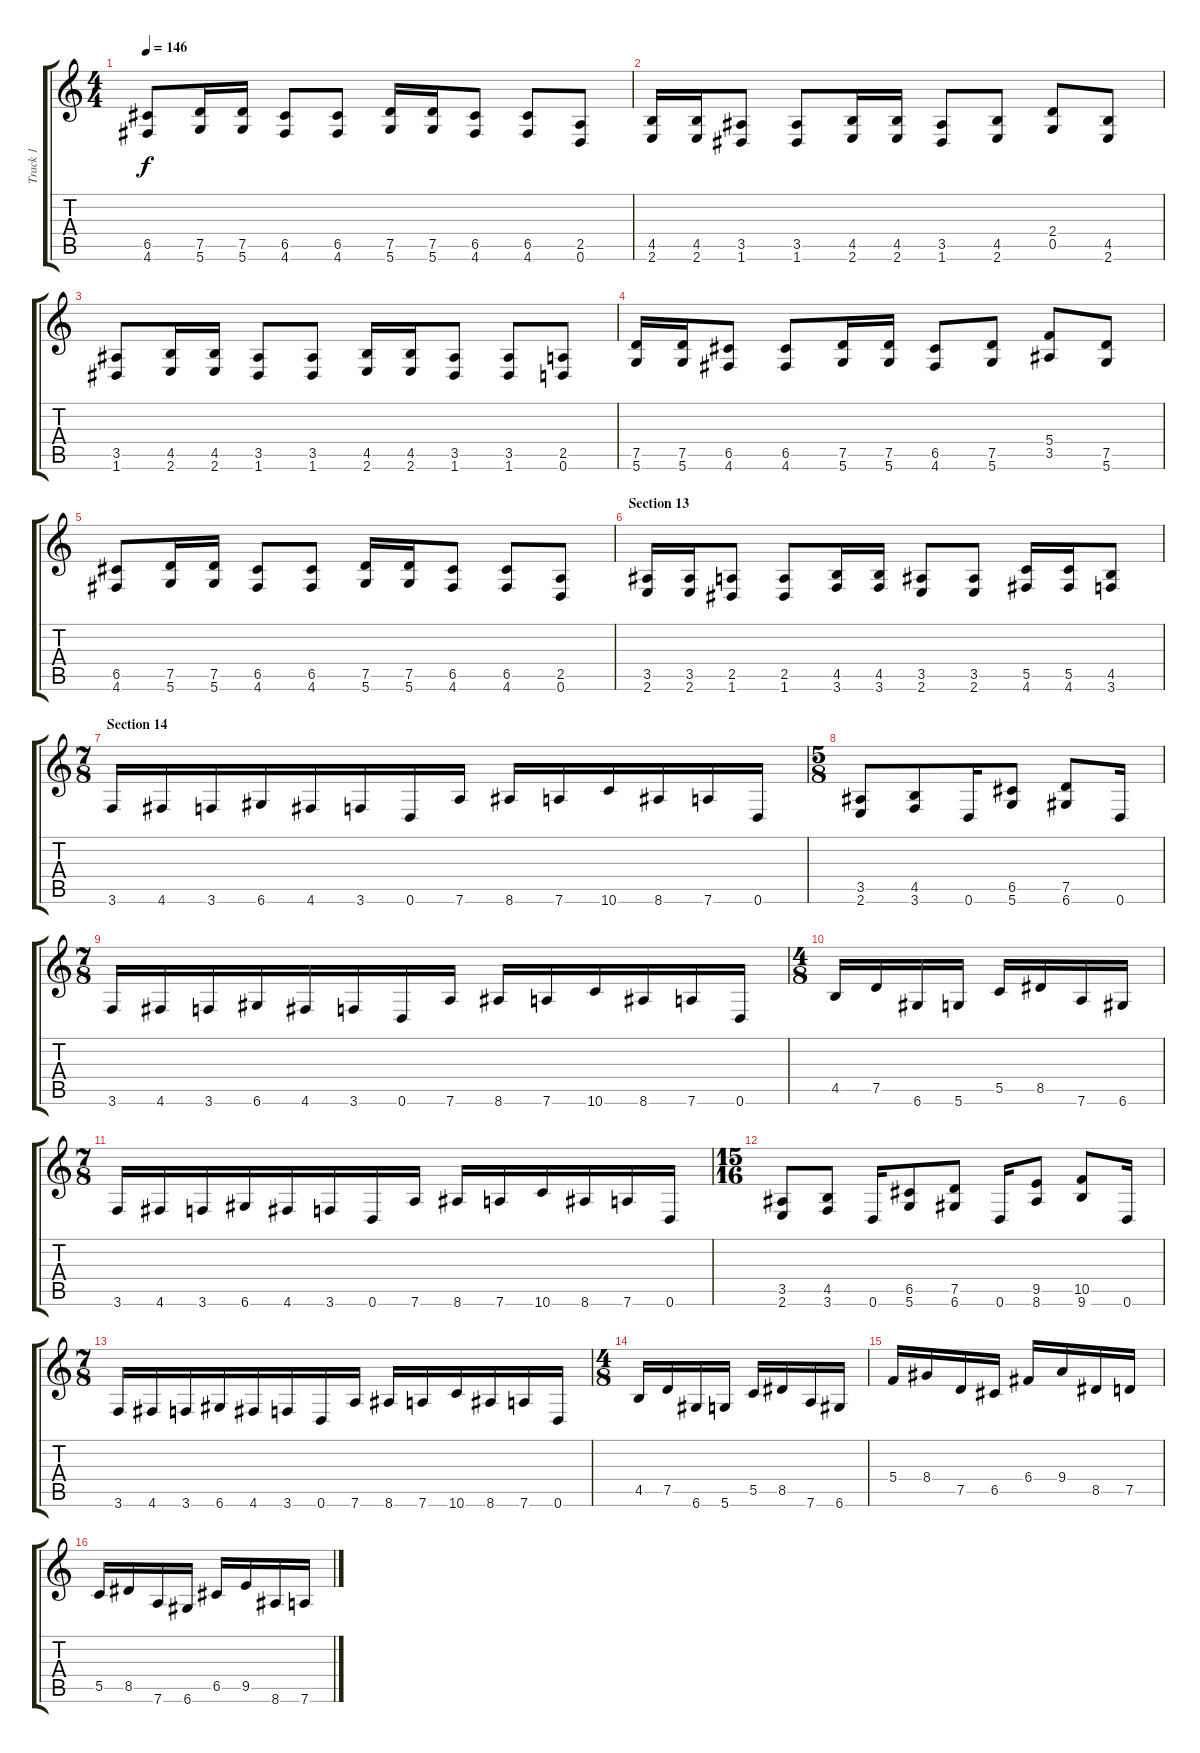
\track ("Track 1" "Track 1") {instrument distortionguitar}
\staff {score tabs}
\tuning (D4 A3 F3 C3 G2 D2) {hide}
\ts (4 4)
\tempo 146
\clef g2
\ks c
(6.5 4.6).8{dy f} (7.5 5.6).16 (7.5 5.6).16 (6.5 4.6).8 (6.5 4.6).8 (7.5 5.6).16 (7.5 5.6).16 (6.5 4.6).8 (6.5 4.6).8 (2.5 0.6).8 |
(4.5 2.6).16 (4.5 2.6).16 (3.5 1.6).8 (3.5 1.6).8 (4.5 2.6).16 (4.5 2.6).16 (3.5 1.6).8 (4.5 2.6).8 (2.4 0.5).8 (4.5 2.6).8 |
(3.5 1.6).8 (4.5 2.6).16 (4.5 2.6).16 (3.5 1.6).8 (3.5 1.6).8 (4.5 2.6).16 (4.5 2.6).16 (3.5 1.6).8 (3.5 1.6).8 (2.5 0.6).8 |
(7.5 5.6).16 (7.5 5.6).16 (6.5 4.6).8 (6.5 4.6).8 (7.5 5.6).16 (7.5 5.6).16 (6.5 4.6).8 (7.5 5.6).8 (5.4 3.5).8 (7.5 5.6).8 |
(6.5 4.6).8 (7.5 5.6).16 (7.5 5.6).16 (6.5 4.6).8 (6.5 4.6).8 (7.5 5.6).16 (7.5 5.6).16 (6.5 4.6).8 (6.5 4.6).8 (2.5 0.6).8 |
\section ("" "Section 13")
(3.5 2.6).16 (3.5 2.6).16 (2.5 1.6).8 (2.5 1.6).8 (4.5 3.6).16 (4.5 3.6).16 (3.5 2.6).8 (3.5 2.6).8 (5.5 4.6).16 (5.5 4.6).16 (4.5 3.6).8 |
\ts (7 8)
\section ("" "Section 14")
3.6.16 4.6.16 3.6.16 6.6.16 4.6.16 3.6.16 0.6.16 7.6.16 8.6.16 7.6.16 10.6.16 8.6.16 7.6.16 0.6.16 |
\ts (5 8)
(3.5 2.6).8 (4.5 3.6).8 0.6.16 (6.5 5.6).8 (7.5 6.6).8 0.6.16 |
\ts (7 8)
3.6.16 4.6.16 3.6.16 6.6.16 4.6.16 3.6.16 0.6.16 7.6.16 8.6.16 7.6.16 10.6.16 8.6.16 7.6.16 0.6.16 |
\ts (4 8)
4.5.16 7.5.16 6.6.16 5.6.16 5.5.16 8.5.16 7.6.16 6.6.16 |
\ts (7 8)
3.6.16 4.6.16 3.6.16 6.6.16 4.6.16 3.6.16 0.6.16 7.6.16 8.6.16 7.6.16 10.6.16 8.6.16 7.6.16 0.6.16 |
\ts (15 16)
(3.5 2.6).8 (4.5 3.6).8 0.6.16 (6.5 5.6).8 (7.5 6.6).8 0.6.16 (9.5 8.6).8 (10.5 9.6).8 0.6.16 |
\ts (7 8)
3.6.16 4.6.16 3.6.16 6.6.16 4.6.16 3.6.16 0.6.16 7.6.16 8.6.16 7.6.16 10.6.16 8.6.16 7.6.16 0.6.16 |
\ts (4 8)
4.5.16 7.5.16 6.6.16 5.6.16 5.5.16 8.5.16 7.6.16 6.6.16 |
5.4.16 8.4.16 7.5.16 6.5.16 6.4.16 9.4.16 8.5.16 7.5.16 |
5.5.16 8.5.16 7.6.16 6.6.16 6.5.16 9.5.16 8.6.16 7.6.16
